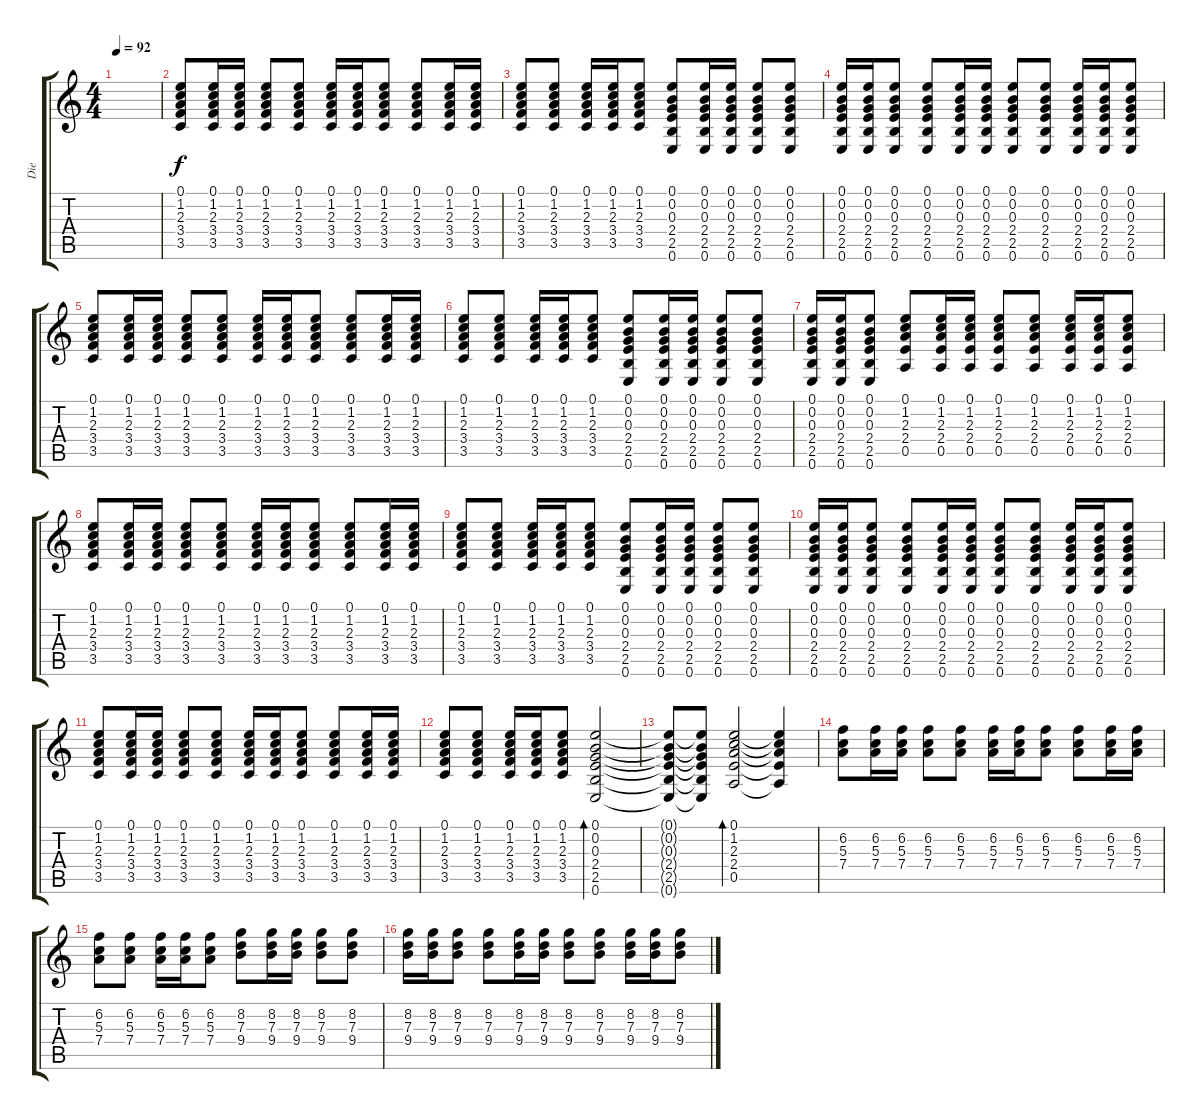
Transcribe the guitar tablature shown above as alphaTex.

\track ("Die" "Die") {instrument acousticguitarsteel}
\staff {score tabs}
\tuning (E4 B3 G3 D3 A2 E2) {hide}
\ts (4 4)
\tempo 92
\clef g2
\ks c
|
(0.1 1.2 2.3 3.4 3.5).8 (0.1 1.2 2.3 3.4 3.5).16 (0.1 1.2 2.3 3.4 3.5).16 (0.1 1.2 2.3 3.4 3.5).8 (0.1 1.2 2.3 3.4 3.5).8 (0.1 1.2 2.3 3.4 3.5).16 (0.1 1.2 2.3 3.4 3.5).16 (0.1 1.2 2.3 3.4 3.5).8 (0.1 1.2 2.3 3.4 3.5).8 (0.1 1.2 2.3 3.4 3.5).16 (0.1 1.2 2.3 3.4 3.5).16 |
(0.1 1.2 2.3 3.4 3.5).8 (0.1 1.2 2.3 3.4 3.5).8 (0.1 1.2 2.3 3.4 3.5).16 (0.1 1.2 2.3 3.4 3.5).16 (0.1 1.2 2.3 3.4 3.5).8 (0.1 0.2 0.3 2.4 2.5 0.6).8 (0.1 0.2 0.3 2.4 2.5 0.6).16 (0.1 0.2 0.3 2.4 2.5 0.6).16 (0.1 0.2 0.3 2.4 2.5 0.6).8 (0.1 0.2 0.3 2.4 2.5 0.6).8 |
(0.1 0.2 0.3 2.4 2.5 0.6).16 (0.1 0.2 0.3 2.4 2.5 0.6).16 (0.1 0.2 0.3 2.4 2.5 0.6).8 (0.1 0.2 0.3 2.4 2.5 0.6).8 (0.1 0.2 0.3 2.4 2.5 0.6).16 (0.1 0.2 0.3 2.4 2.5 0.6).16 (0.1 0.2 0.3 2.4 2.5 0.6).8 (0.1 0.2 0.3 2.4 2.5 0.6).8 (0.1 0.2 0.3 2.4 2.5 0.6).16 (0.1 0.2 0.3 2.4 2.5 0.6).16 (0.1 0.2 0.3 2.4 2.5 0.6).8 |
(0.1 1.2 2.3 3.4 3.5).8 (0.1 1.2 2.3 3.4 3.5).16 (0.1 1.2 2.3 3.4 3.5).16 (0.1 1.2 2.3 3.4 3.5).8 (0.1 1.2 2.3 3.4 3.5).8 (0.1 1.2 2.3 3.4 3.5).16 (0.1 1.2 2.3 3.4 3.5).16 (0.1 1.2 2.3 3.4 3.5).8 (0.1 1.2 2.3 3.4 3.5).8 (0.1 1.2 2.3 3.4 3.5).16 (0.1 1.2 2.3 3.4 3.5).16 |
(0.1 1.2 2.3 3.4 3.5).8 (0.1 1.2 2.3 3.4 3.5).8 (0.1 1.2 2.3 3.4 3.5).16 (0.1 1.2 2.3 3.4 3.5).16 (0.1 1.2 2.3 3.4 3.5).8 (0.1 0.2 0.3 2.4 2.5 0.6).8 (0.1 0.2 0.3 2.4 2.5 0.6).16 (0.1 0.2 0.3 2.4 2.5 0.6).16 (0.1 0.2 0.3 2.4 2.5 0.6).8 (0.1 0.2 0.3 2.4 2.5 0.6).8 |
(0.1 0.2 0.3 2.4 2.5 0.6).16 (0.1 0.2 0.3 2.4 2.5 0.6).16 (0.1 0.2 0.3 2.4 2.5 0.6).8 (0.1 1.2 2.3 2.4 0.5).8 (0.1 1.2 2.3 2.4 0.5).16 (0.1 1.2 2.3 2.4 0.5).16 (0.1 1.2 2.3 2.4 0.5).8 (0.1 1.2 2.3 2.4 0.5).8 (0.1 1.2 2.3 2.4 0.5).16 (0.1 1.2 2.3 2.4 0.5).16 (0.1 1.2 2.3 2.4 0.5).8 |
(0.1 1.2 2.3 3.4 3.5).8 (0.1 1.2 2.3 3.4 3.5).16 (0.1 1.2 2.3 3.4 3.5).16 (0.1 1.2 2.3 3.4 3.5).8 (0.1 1.2 2.3 3.4 3.5).8 (0.1 1.2 2.3 3.4 3.5).16 (0.1 1.2 2.3 3.4 3.5).16 (0.1 1.2 2.3 3.4 3.5).8 (0.1 1.2 2.3 3.4 3.5).8 (0.1 1.2 2.3 3.4 3.5).16 (0.1 1.2 2.3 3.4 3.5).16 |
(0.1 1.2 2.3 3.4 3.5).8 (0.1 1.2 2.3 3.4 3.5).8 (0.1 1.2 2.3 3.4 3.5).16 (0.1 1.2 2.3 3.4 3.5).16 (0.1 1.2 2.3 3.4 3.5).8 (0.1 0.2 0.3 2.4 2.5 0.6).8 (0.1 0.2 0.3 2.4 2.5 0.6).16 (0.1 0.2 0.3 2.4 2.5 0.6).16 (0.1 0.2 0.3 2.4 2.5 0.6).8 (0.1 0.2 0.3 2.4 2.5 0.6).8 |
(0.1 0.2 0.3 2.4 2.5 0.6).16 (0.1 0.2 0.3 2.4 2.5 0.6).16 (0.1 0.2 0.3 2.4 2.5 0.6).8 (0.1 0.2 0.3 2.4 2.5 0.6).8 (0.1 0.2 0.3 2.4 2.5 0.6).16 (0.1 0.2 0.3 2.4 2.5 0.6).16 (0.1 0.2 0.3 2.4 2.5 0.6).8 (0.1 0.2 0.3 2.4 2.5 0.6).8 (0.1 0.2 0.3 2.4 2.5 0.6).16 (0.1 0.2 0.3 2.4 2.5 0.6).16 (0.1 0.2 0.3 2.4 2.5 0.6).8 |
(0.1 1.2 2.3 3.4 3.5).8 (0.1 1.2 2.3 3.4 3.5).16 (0.1 1.2 2.3 3.4 3.5).16 (0.1 1.2 2.3 3.4 3.5).8 (0.1 1.2 2.3 3.4 3.5).8 (0.1 1.2 2.3 3.4 3.5).16 (0.1 1.2 2.3 3.4 3.5).16 (0.1 1.2 2.3 3.4 3.5).8 (0.1 1.2 2.3 3.4 3.5).8 (0.1 1.2 2.3 3.4 3.5).16 (0.1 1.2 2.3 3.4 3.5).16 |
(0.1 1.2 2.3 3.4 3.5).8 (0.1 1.2 2.3 3.4 3.5).8 (0.1 1.2 2.3 3.4 3.5).16 (0.1 1.2 2.3 3.4 3.5).16 (0.1 1.2 2.3 3.4 3.5).8 (0.1 0.2 0.3 2.4 2.5 0.6).2{bd 240} |
(0.1{t} 0.2{t} 0.3{t} 2.4{t} 2.5{t} 0.6{t}).8 (0.1{t} 0.2{t} 0.3{t} 2.4{t} 2.5{t} 0.6{t}).8 (0.1 1.2 2.3 2.4 0.5).2{bd 480} (0.1{t} 1.2{t} 2.3{t} 2.4{t} 0.5{t}).4 |
(6.2 5.3 7.4).8 (6.2 5.3 7.4).16 (6.2 5.3 7.4).16 (6.2 5.3 7.4).8 (6.2 5.3 7.4).8 (6.2 5.3 7.4).16 (6.2 5.3 7.4).16 (6.2 5.3 7.4).8 (6.2 5.3 7.4).8 (6.2 5.3 7.4).16 (6.2 5.3 7.4).16 |
(6.2 5.3 7.4).8 (6.2 5.3 7.4).8 (6.2 5.3 7.4).16 (6.2 5.3 7.4).16 (6.2 5.3 7.4).8 (8.2 7.3 9.4).8 (8.2 7.3 9.4).16 (8.2 7.3 9.4).16 (8.2 7.3 9.4).8 (8.2 7.3 9.4).8 |
(8.2 7.3 9.4).16 (8.2 7.3 9.4).16 (8.2 7.3 9.4).8 (8.2 7.3 9.4).8 (8.2 7.3 9.4).16 (8.2 7.3 9.4).16 (8.2 7.3 9.4).8 (8.2 7.3 9.4).8 (8.2 7.3 9.4).16 (8.2 7.3 9.4).16 (8.2 7.3 9.4).8
